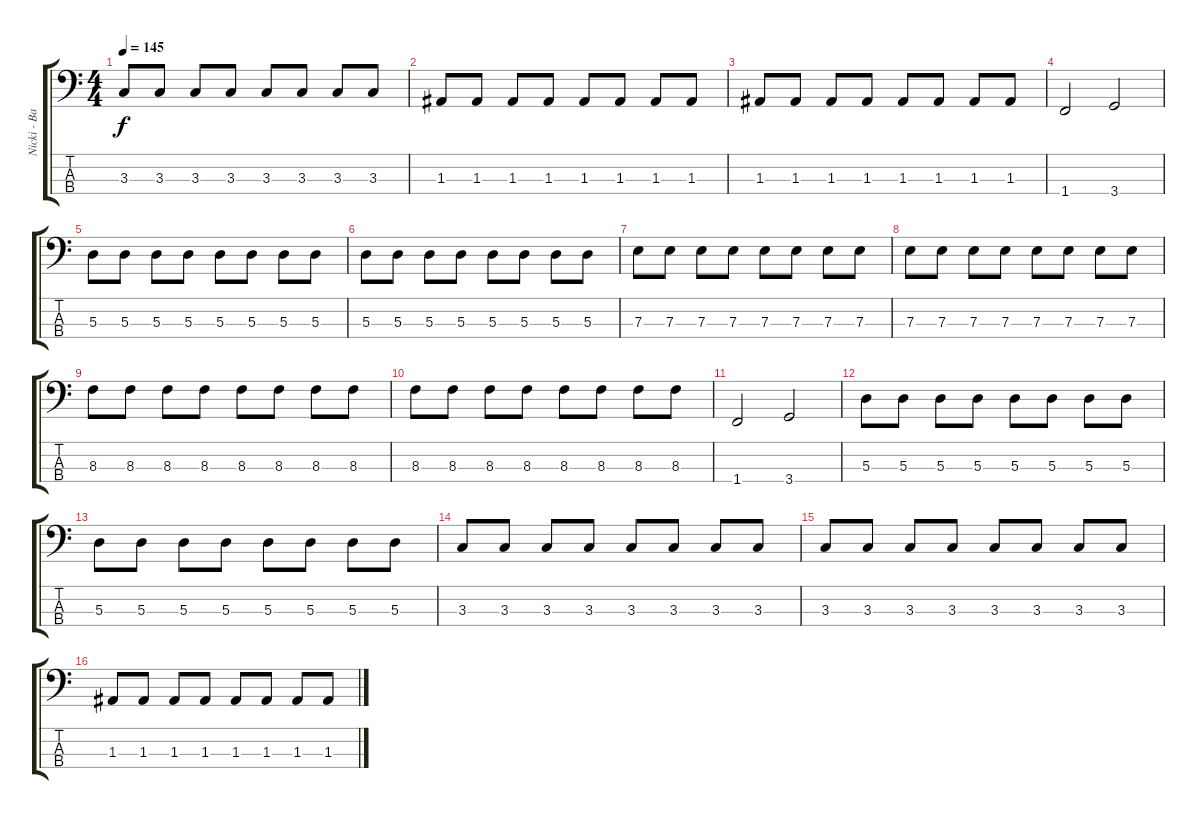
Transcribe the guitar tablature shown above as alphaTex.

\track ("Nicki - Bass" "Nicki - Ba") {instrument electricbassfinger}
\staff {score tabs}
\tuning (G2 D2 A1 E1) {hide}
\ts (4 4)
\tempo 145
\clef f4
\ks c
3.3.8{dy f} 3.3.8 3.3.8 3.3.8 3.3.8 3.3.8 3.3.8 3.3.8 |
1.3.8 1.3.8 1.3.8 1.3.8 1.3.8 1.3.8 1.3.8 1.3.8 |
1.3.8 1.3.8 1.3.8 1.3.8 1.3.8 1.3.8 1.3.8 1.3.8 |
1.4.2 3.4.2 |
5.3.8 5.3.8 5.3.8 5.3.8 5.3.8 5.3.8 5.3.8 5.3.8 |
5.3.8 5.3.8 5.3.8 5.3.8 5.3.8 5.3.8 5.3.8 5.3.8 |
7.3.8 7.3.8 7.3.8 7.3.8 7.3.8 7.3.8 7.3.8 7.3.8 |
7.3.8 7.3.8 7.3.8 7.3.8 7.3.8 7.3.8 7.3.8 7.3.8 |
8.3.8 8.3.8 8.3.8 8.3.8 8.3.8 8.3.8 8.3.8 8.3.8 |
8.3.8 8.3.8 8.3.8 8.3.8 8.3.8 8.3.8 8.3.8 8.3.8 |
1.4.2 3.4.2 |
5.3.8 5.3.8 5.3.8 5.3.8 5.3.8 5.3.8 5.3.8 5.3.8 |
5.3.8 5.3.8 5.3.8 5.3.8 5.3.8 5.3.8 5.3.8 5.3.8 |
3.3.8 3.3.8 3.3.8 3.3.8 3.3.8 3.3.8 3.3.8 3.3.8 |
3.3.8 3.3.8 3.3.8 3.3.8 3.3.8 3.3.8 3.3.8 3.3.8 |
1.3.8 1.3.8 1.3.8 1.3.8 1.3.8 1.3.8 1.3.8 1.3.8
